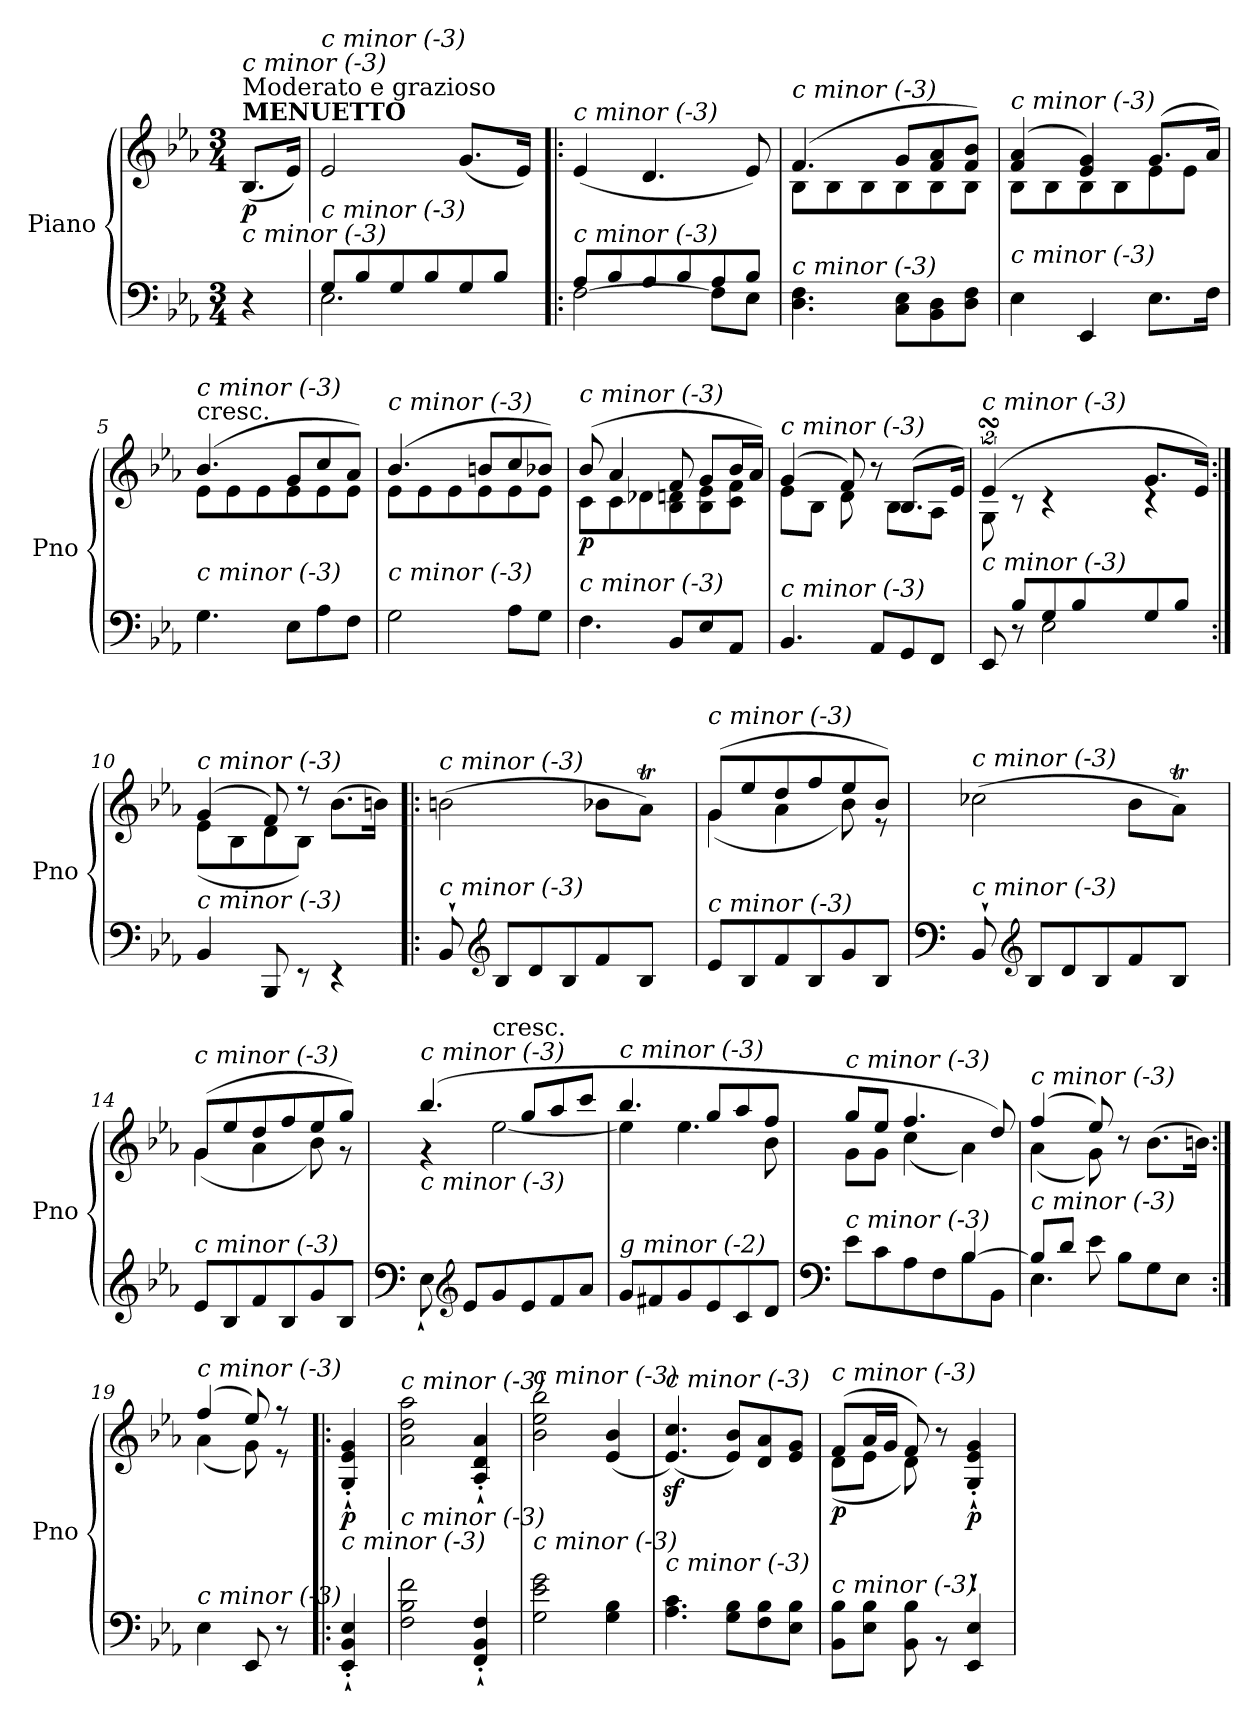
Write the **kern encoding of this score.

**kern	**kern	**dynam
*part1	*part1	*part1
*staff2	*staff1	*staff1/2
*I"Piano	*	*
*I'Pno	*	*
*clefF4	*clefG2	*
*k[b-e-a-]	*k[b-e-a-]	*
*E-:	*E-:	*
*M3/4	*M3/4	*
=	=	=
*^	*	*
!	!	!LO:TX:a:B:t=MENUETTO	!
!	!	!LO:TX:a:t=Moderato e grazioso	!
!	!	!LO:TX:i:t=c minor (-3)	!
!LO:TX:i:t=c minor (-3)	!	!	!
!	!	!	!LO:DY:b
4ryy	4r	(8.B-/L	p
.	.	16e-/Jk)	.
=1	=1	=1	=1
*	*^	*	*
!	!	!	!LO:TX:i:t=c minor (-3)	!
!LO:TX:i:t=c minor (-3)	!	!	!	!
2.ryy	8G/L	2.E-\	2e-/	.
.	8B-/	.	.	.
.	8G/	.	.	.
.	8B-/	.	.	.
.	8G/	.	(8.g/L	.
.	8B-/J	.	.	.
.	.	.	16e-/Jk)	.
=2!|:	=2!|:	=2!|:	=2!|:	=2!|:
!	!	!	!LO:TX:i:t=c minor (-3)	!
!LO:TX:i:t=c minor (-3)	!	!	!	!
2.ryy	8A-/L	[2F\	(4e-/	.
.	8B-/	.	.	.
.	8A-/	.	4.d/	.
.	8B-/	.	.	.
.	8A-/	8F\L]	.	.
.	8B-/J	8E-\J	8e-/)	.
=3	=3	=3	=3	=3
*	*	*	*^	*
!	!	!	!LO:TX:i:t=c minor (-3)	!	!
!LO:TX:i:t=c minor (-3)	!	!	!	!	!
*	*v	*v	*	*	*
2.ryy	4.D\ 4.F\	(4.f/	8B-\L	.
.	.	.	8B-\	.
.	.	.	8B-\	.
.	8C\ 8E-\L	8g/L	8B-\	.
.	8BB-\ 8D\	8f/ 8a-/	8B-\	.
.	8D\ 8F\J	8f/ 8b-/J)	8B-\J	.
=4	=4	=4	=4	=4
!	!	!LO:TX:i:t=c minor (-3)	!	!
!LO:TX:i:t=c minor (-3)	!	!	!	!
2.ryy	4E-\	(4f/ 4a-/	8B-\L	.
.	.	.	8B-\	.
.	4EE-/	4e-/ 4g/)	8B-\	.
.	.	.	8B-\	.
.	8.E-\L	(8.g/L	8e-\	.
.	.	.	8e-\J	.
.	16F\Jk	16a-/Jk)	.	.
!!LO:LB:g=z	!!
=5	=5	=5	=5	=5
!	!	!LO:TX:a:t=cresc.	!	!
!	!	!LO:TX:i:t=c minor (-3)	!	!
!LO:TX:i:t=c minor (-3)	!	!	!	!
2.ryy	4.G\	(4.b-/	8e-\L	.
.	.	.	8e-\	.
.	.	.	8e-\	.
.	8E-\L	8g/L	8e-\	.
.	8A-\	8cc/	8e-\	.
.	8F\J	8a-/J)	8e-\J	.
=6	=6	=6	=6	=6
!	!	!LO:TX:i:t=c minor (-3)	!	!
!LO:TX:i:t=c minor (-3)	!	!	!	!
2.ryy	2G\	(4.b-/	8e-\L	.
.	.	.	8e-\	.
.	.	.	8e-\	.
.	.	8bn/L	8e-\	.
.	8A-\L	8cc/	8e-\	.
.	8G\J	8b-X/J)	8e-\J	.
=7	=7	=7	=7	=7
!	!	!LO:TX:i:t=c minor (-3)	!	!
!LO:TX:i:t=c minor (-3)	!	!	!	!
!	!	!	!	!LO:DY:b
2.ryy	4.F\	(8b-/	8c\L	p
.	.	4a-/	8c\	.
.	.	.	8d-X\	.
.	8BB-/L	8f/	8B-\ 8dn\	.
.	8E-/	8g/L	8B-\ 8e-\	.
.	8AA-/J	16b-/L	8c\ 8f\J	.
.	.	16a-/JJ)	.	.
=8	=8	=8	=8	=8
*	*^	*	*	*
!	!	!	!LO:TX:i:t=c minor (-3)	!	!
!LO:TX:i:t=c minor (-3)	!	!	!	!	!
4.ryy	2.ryy	4.BB-/	(4g/	8e-\L	.
.	.	.	.	8B-\J	.
.	.	.	8f/)	8d\	.
8ryy	.	8AA-/L	8r	8ryy	.
4ryy	.	8GG/	(8.B-/L	8B-\L	.
.	.	8FF/J	.	8A-\J	.
.	.	.	16e-/Jk)	.	.
!!LO:LB:g=z
=9	=9	=9	=9	=9	=9
*	*	*	*	*^	*
!	!	!	!LO:TX:i:t=c minor (-3)	!	!	!
!LO:TX:i:t=c minor (-3)	!	!	!	!	!	!
2.ryy	8EE-/	8ryy	(8%3e-sSSs/	8G\	8ryy	.
.	8B-/L	8r	.	8rc	2ryy	.
.	8G/	2E-\	.	4rc	.	.
.	8B-/	.	32fLLLyy	.	.	.
.	.	.	32e-yy	.	.	.
.	.	.	32dyy	.	.	.
.	.	.	32e-JJJyy	.	.	.
.	8G/	.	8.g/L	4rc	.	.
.	8B-/J	.	.	.	8ryy	.
.	.	.	16e-/Jk)	.	.	.
*	*	*	*	*v	*v	*
!!LO:LB:g=z
=10:|!	=10:|!	=10:|!	=10:|!	=10:|!	=10:|!
!	!	!	!LO:TX:i:t=c minor (-3)	!	!
!LO:TX:i:t=c minor (-3)	!	!	!	!	!
2ryy	2.ryy	4BB-/	(4g/	(8e-\L	.
.	.	.	.	8B-\	.
.	.	8BBB-/	8f/)	8d\	.
.	.	8r	8r	8B-\J)	.
4ryy	.	4r	(8.b-\L	4ryy	.
.	.	.	16bni\Jk)	.	.
=11!|:	=11!|:	=11!|:	=11!|:	=11!|:	=11!|:
!	!	!	!LO:TX:i:t=c minor (-3)	!	!
!LO:TX:i:t=c minor (-3)	!	!	!	!	!
4ryy	2.ryy	8BB-`/	(2bni\	4ryy	.
*clefG2	*	*	*	*	*
.	.	8B-/L	.	.	.
*	*	*	*	*Xtuplet	*
3ryy	.	8d/	.	3ryy	.
.	.	8B-/	.	.	.
.	.	8f/	8b-\L	.	.
12ryy	.	.	.	12ryy	.
.	.	8B-/J	8a-T\J)	.	.
12ryy	.	.	.	24b-LLyy	.
.	.	.	.	24a-JJyy	.
*	*v	*v	*	*	*
=12	=12	=12	=12	=12
!	!	!LO:TX:i:t=c minor (-3)	!	!
!LO:TX:i:t=c minor (-3)	!	!	!	!
2.ryy	8e-/L	(8g/L	(4g\	.
.	8B-/	8ee-/	.	.
.	8f/	8dd/	4a-\	.
.	8B-/	8ff/	.	.
.	8g/	8ee-/	8b-\)	.
.	8B-/J	8b-/J)	8re	.
*v	*v	*	*	*
=13	=13	=13	=13
*clefF4	*	*	*
*^	*	*	*
*	*^	*	*	*
!	!	!	!LO:TX:i:t=c minor (-3)	!	!
!LO:TX:i:t=c minor (-3)	!	!	!	!	!
4ryy	2.ryy	8BB-`/	(2cc-Xj\	4ryy	.
*clefG2	*	*	*	*	*
.	.	8B-/L	.	.	.
3ryy	.	8d/	.	3ryy	.
.	.	8B-/	.	.	.
.	.	8f/	8b-\L	.	.
12ryy	.	.	.	12ryy	.
.	.	8B-/J	8a-T\J)	.	.
12ryy	.	.	.	24b-LLyy	.
.	.	.	.	24a-JJyy	.
*	*v	*v	*	*	*
!!LO:LB:g=z	!!
=14	=14	=14	=14	=14
!	!	!LO:TX:i:t=c minor (-3)	!	!
!LO:TX:i:t=c minor (-3)	!	!	!	!
2.ryy	8e-/L	(8g/L	(4g\	.
.	8B-/	8ee-/	.	.
.	8f/	8dd/	4a-\	.
.	8B-/	8ff/	.	.
.	8g/	8ee-/	8b-\)	.
.	8B-/J	8gg/J)	8rg	.
!!LO:PB:g=z	!!
=15	=15	=15	=15	=15
*clefF4	*	*	*	*
!	!	!LO:TX:i:t=c minor (-3)	!	!
!LO:TX:i:t=c minor (-3)	!	!	!	!
2.ryy	8E-`\	(4.bb-/	4rg	.
*clefG2	*	*	*	*
.	8e-/L	.	.	.
!	!	!	!LO:TX:a:t=cresc.	!
.	8g/	.	[2ee-\	.
.	8e-/	8gg/L	.	.
.	8f/	8aa-/	.	.
.	8a-/J	8ccc/J	.	.
=16	=16	=16	=16	=16
!	!	!LO:TX:i:t=c minor (-3)	!	!
!LO:TX:i:t=g minor (-2)	!	!	!	!
2.ryy	8g/L	4.bb-/	4ee-\]	.
.	8f#X/	.	.	.
.	8g/	.	4.ee-\	.
.	8e-/	8gg/L	.	.
.	8c/	8aa-/	.	.
.	8d/J	8ff/J	8b-\	.
*v	*v	*	*	*
*	*v	*v	*
=17	=17	=17
*clefF4	*	*
*^	*^	*
*	*^	*	*^	*
!	!	!	!LO:TX:i:t=c minor (-3)	!	!	!
!LO:TX:i:t=c minor (-3)	!	!	!	!	!	!
2.ryy	8e-\L	2ryy	8gg/L	8g\L	2ryy	.
.	8c\	.	8ee-/J	8g\J	.	.
.	8A-\	.	4.ff/	(4cc\	.	.
.	8F\	.	.	.	.	.
.	8B-\	[4B-/	.	4a-\)	4ryy	.
.	8BB-\J	.	8dd/)	.	.	.
=18	=18	=18	=18	=18	=18	=18
*	*	*^	*	*	*	*
!	!	!	!	!LO:TX:i:t=c minor (-3)	!	!	!
!LO:TX:i:t=c minor (-3)	!	!	!	!	!	!	!
4.ryy	2.ryy	4.E-\	8B-/L]	(4ff/	(4a-\	4.ryy	.
.	.	.	8d/J	.	.	.	.
.	.	.	8e-\	8ee-/)	8g\)	.	.
4.ryy	.	8B-\L	4.ryy	8r	4.ryy	4.ryy	.
.	.	8G\	.	(8.b-\L	.	.	.
.	.	8E-\J	.	.	.	.	.
.	.	.	.	16bni\Jk)	.	.	.
*	*v	*v	*v	*	*	*	*
*	*	*	*v	*v	*
=19:|!	=19:|!	=19:|!	=19:|!	=19:|!
!	!	!LO:TX:i:t=c minor (-3)	!	!
!LO:TX:i:t=c minor (-3)	!	!	!	!
2ryy	4E-\	(4ff/	(4a-\	.
.	8EE-/	8ee-/)	8g\)	.
.	8r	8r	8r	.
!!LO:LB:g=z
=20!|:	=20!|:	=20!|:	=20!|:	=20!|:
!	!	!LO:TX:a:t=TRIO	!	!
!	!	!LO:TX:i:t=c minor (-3)	!	!
!LO:TX:i:t=c minor (-3)	!	!	!	!
!	!	!	!	!LO:DY:b
*	*	*v	*v	*
4ryy	4EE-/`' 4BB-/`' 4E-/`'	4G/`' 4e-/`' 4g/`'	p
=21	=21	=21	=21
!	!	!LO:TX:i:t=c minor (-3)	!
!LO:TX:i:t=c minor (-3)	!	!	!
2.ryy	2F\ 2B-\ 2f\	2a-\ 2dd\ 2aa-\	.
.	4FF/`' 4BB-/`' 4F/`'	4A-/`' 4d/`' 4a-/`'	.
=22	=22	=22	=22
!	!	!LO:TX:i:t=c minor (-3)	!
!LO:TX:i:t=c minor (-3)	!	!	!
2.ryy	2G\ 2e-\ 2g\	2b-\ 2ee-\ 2bb-\	.
.	4G\ 4B-\	(4e-/ 4b-/	.
=23	=23	=23	=23
!	!	!LO:TX:i:t=c minor (-3)	!
!LO:TX:i:t=c minor (-3)	!	!	!
2.ryy	4.A-\ 4.c\	(4.e-/z< 4.cc/z<)	.
.	8G\ 8B-\L	8e-/ 8b-/L)	.
.	8F\ 8B-\	8d/ 8a-/	.
.	8E-\ 8B-\J	8e-/ 8g/J	.
=24	=24	=24	=24
*	*^	*^	*
!	!	!	!LO:TX:i:t=c minor (-3)	!	!
!LO:TX:i:t=c minor (-3)	!	!	!	!	!
!	!	!	!	!	!LO:DY:b
4.ryy	2.ryy	8BB-\ 8B-\L	(8f/L	(8d\L	p
.	.	8E-\ 8B-\J	16a-/L	8e-\J	.
.	.	.	16g/JJ	.	.
.	.	8BB-\ 8B-\	8f/)	8d\)	.
4.ryy	.	8r	8r	4.ryy	.
!	!	!	!	!	!LO:DY:b
.	.	4EE-/`' 4E-/`'	4G/`' 4e-/`' 4g/`'	.	p
*v	*v	*v	*	*	*
*	*v	*v	*
=	=	=
*-	*-	*-
